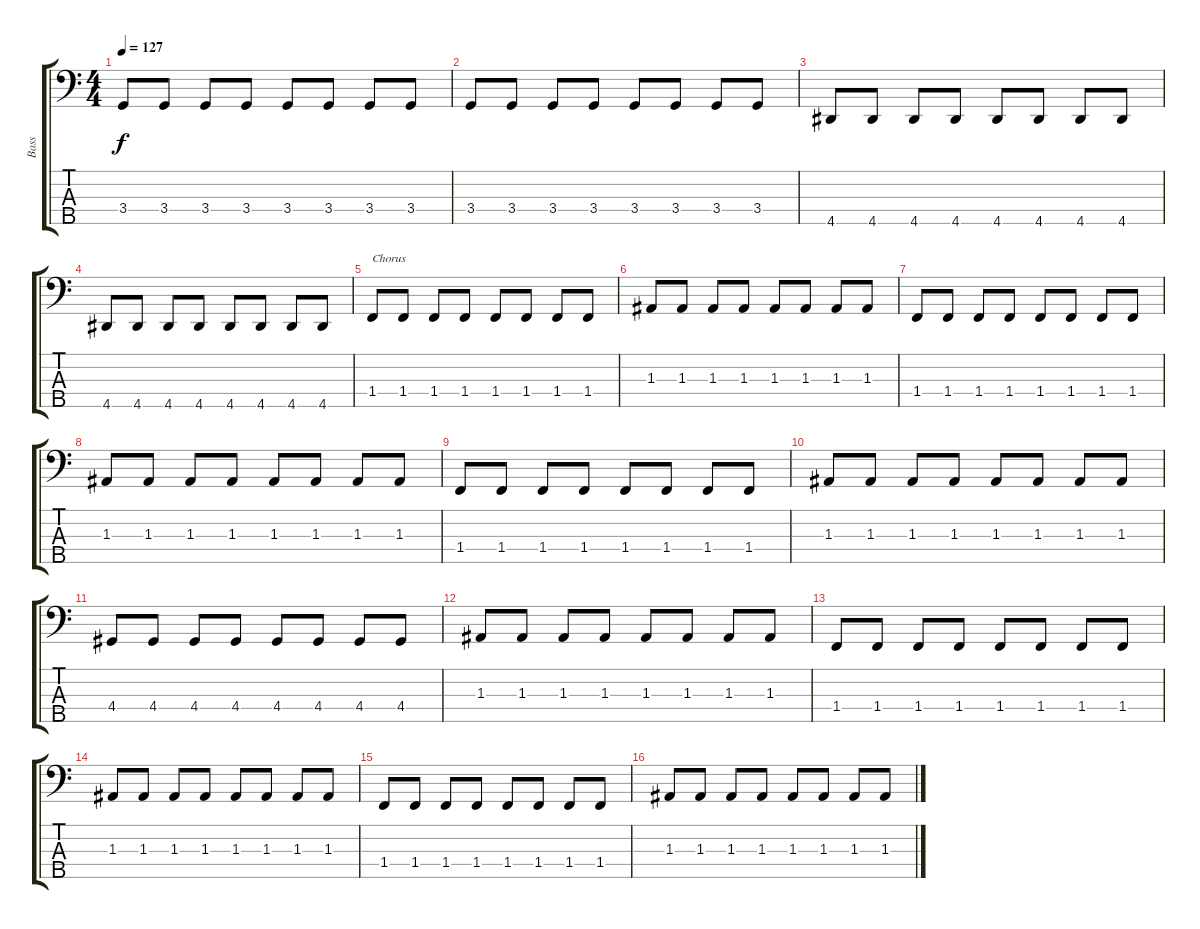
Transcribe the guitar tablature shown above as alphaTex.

\track ("Bass" "Bass") {instrument electricbassfinger}
\staff {score tabs}
\tuning (G2 D2 A1 E1 B0) {hide}
\ts (4 4)
\tempo 127
\clef f4
\ks c
3.4.8{dy f} 3.4.8 3.4.8 3.4.8 3.4.8 3.4.8 3.4.8 3.4.8 |
3.4.8 3.4.8 3.4.8 3.4.8 3.4.8 3.4.8 3.4.8 3.4.8 |
4.5.8 4.5.8 4.5.8 4.5.8 4.5.8 4.5.8 4.5.8 4.5.8 |
4.5.8 4.5.8 4.5.8 4.5.8 4.5.8 4.5.8 4.5.8 4.5.8 |
1.4.8{txt "Chorus"} 1.4.8 1.4.8 1.4.8 1.4.8 1.4.8 1.4.8 1.4.8 |
1.3.8 1.3.8 1.3.8 1.3.8 1.3.8 1.3.8 1.3.8 1.3.8 |
1.4.8 1.4.8 1.4.8 1.4.8 1.4.8 1.4.8 1.4.8 1.4.8 |
1.3.8 1.3.8 1.3.8 1.3.8 1.3.8 1.3.8 1.3.8 1.3.8 |
1.4.8 1.4.8 1.4.8 1.4.8 1.4.8 1.4.8 1.4.8 1.4.8 |
1.3.8 1.3.8 1.3.8 1.3.8 1.3.8 1.3.8 1.3.8 1.3.8 |
4.4.8 4.4.8 4.4.8 4.4.8 4.4.8 4.4.8 4.4.8 4.4.8 |
1.3.8 1.3.8 1.3.8 1.3.8 1.3.8 1.3.8 1.3.8 1.3.8 |
1.4.8 1.4.8 1.4.8 1.4.8 1.4.8 1.4.8 1.4.8 1.4.8 |
1.3.8 1.3.8 1.3.8 1.3.8 1.3.8 1.3.8 1.3.8 1.3.8 |
1.4.8 1.4.8 1.4.8 1.4.8 1.4.8 1.4.8 1.4.8 1.4.8 |
1.3.8 1.3.8 1.3.8 1.3.8 1.3.8 1.3.8 1.3.8 1.3.8
